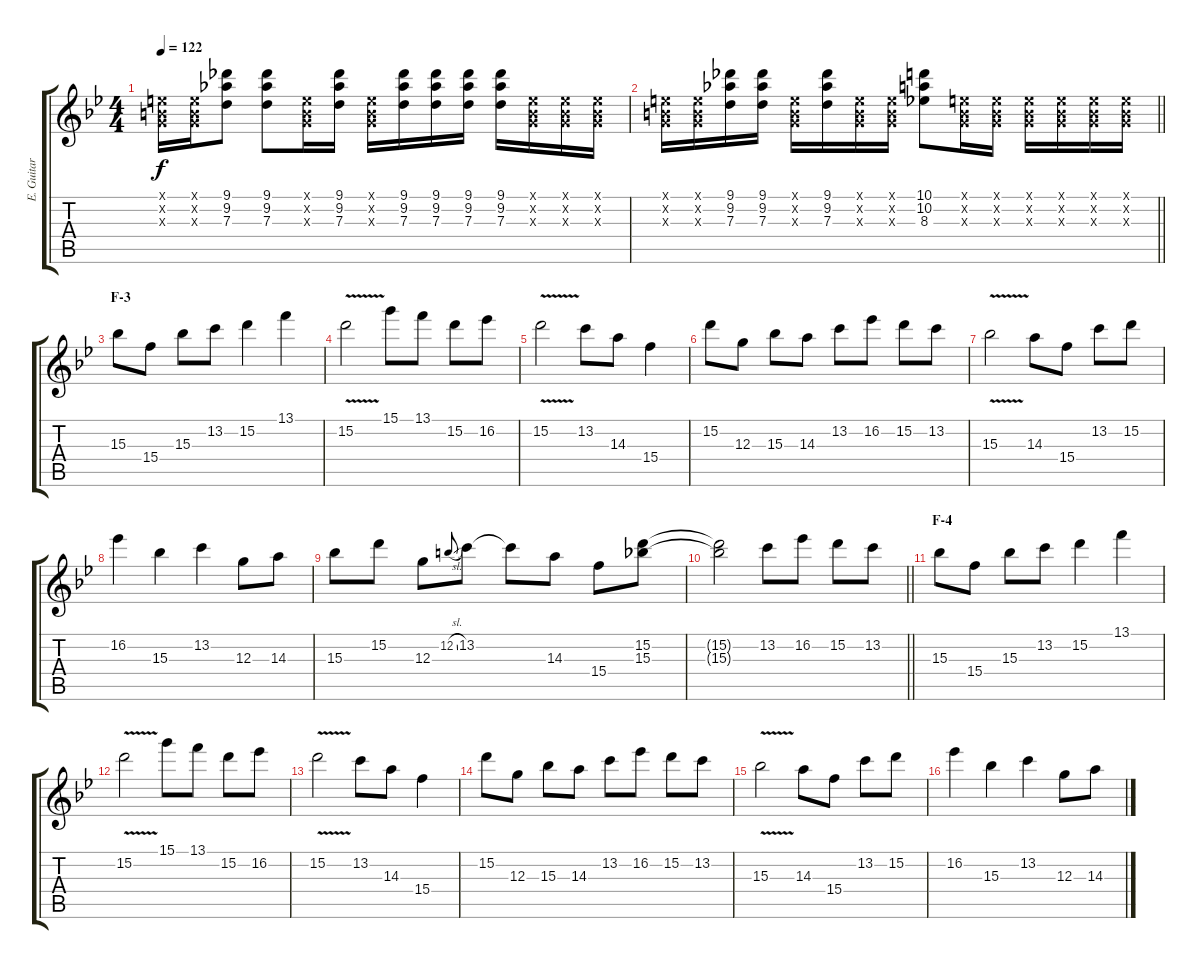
\track ("E. Guitar I" "E. Guitar ") {instrument overdrivenguitar}
\staff {score tabs}
\tuning (E4 B3 G3 D3 A2 E2) {hide}
\ts (4 4)
\tempo 122
\clef g2
\ks bb
(0.1{x} 0.2{x} 0.3{x}).16{dy f} (0.1{x} 0.2{x} 0.3{x}).16 (9.1 9.2 7.3).8 (9.1 9.2 7.3).8 (0.1{x} 0.2{x} 0.3{x}).16 (9.1 9.2 7.3).16 (0.1{x} 0.2{x} 0.3{x}).16 (9.1 9.2 7.3).16 (9.1 9.2 7.3).16 (9.1 9.2 7.3).16 (9.1 9.2 7.3).16 (0.1{x} 0.2{x} 0.3{x}).16 (0.1{x} 0.2{x} 0.3{x}).16 (0.1{x} 0.2{x} 0.3{x}).16 |
\barLineRight lightlight
(0.1{x} 0.2{x} 0.3{x}).16 (0.1{x} 0.2{x} 0.3{x}).16 (9.1 9.2 7.3).16 (9.1 9.2 7.3).16 (0.1{x} 0.2{x} 0.3{x}).16 (9.1 9.2 7.3).16 (0.1{x} 0.2{x} 0.3{x}).16 (0.1{x} 0.2{x} 0.3{x}).16 (10.1 10.2 8.3).8 (0.1{x} 0.2{x} 0.3{x}).16 (0.1{x} 0.2{x} 0.3{x}).16 (0.1{x} 0.2{x} 0.3{x}).16 (0.1{x} 0.2{x} 0.3{x}).16 (0.1{x} 0.2{x} 0.3{x}).16 (0.1{x} 0.2{x} 0.3{x}).16 |
\section ("" "F-3")
15.3.8 15.4.8 15.3.8 13.2.8 15.2.4 13.1.4 |
15.2{v}.2 15.1.8 13.1.8 15.2.8 16.2.8 |
15.2{v}.2 13.2.8 14.3.8 15.4.4 |
15.2.8 12.3.8 15.3.8 14.3.8 13.2.8 16.2.8 15.2.8 13.2.8 |
15.3{v}.2 14.3.8 15.4.8 13.2.8 15.2.8 |
16.2.4 15.3.4 13.2.4 12.3.8 14.3.8 |
15.3.8 15.2.8 12.3.8 12.2{sl}.8{gr onbeat} 13.2.8 13.2{t}.8 14.3.8 15.4.8 (15.2 15.3).8 |
\barLineRight lightlight
(15.2{t} 15.3{t}).2 13.2.8 16.2.8 15.2.8 13.2.8 |
\section ("" "F-4")
15.3.8 15.4.8 15.3.8 13.2.8 15.2.4 13.1.4 |
15.2{v}.2 15.1.8 13.1.8 15.2.8 16.2.8 |
15.2{v}.2 13.2.8 14.3.8 15.4.4 |
15.2.8 12.3.8 15.3.8 14.3.8 13.2.8 16.2.8 15.2.8 13.2.8 |
15.3{v}.2 14.3.8 15.4.8 13.2.8 15.2.8 |
16.2.4 15.3.4 13.2.4 12.3.8 14.3.8
